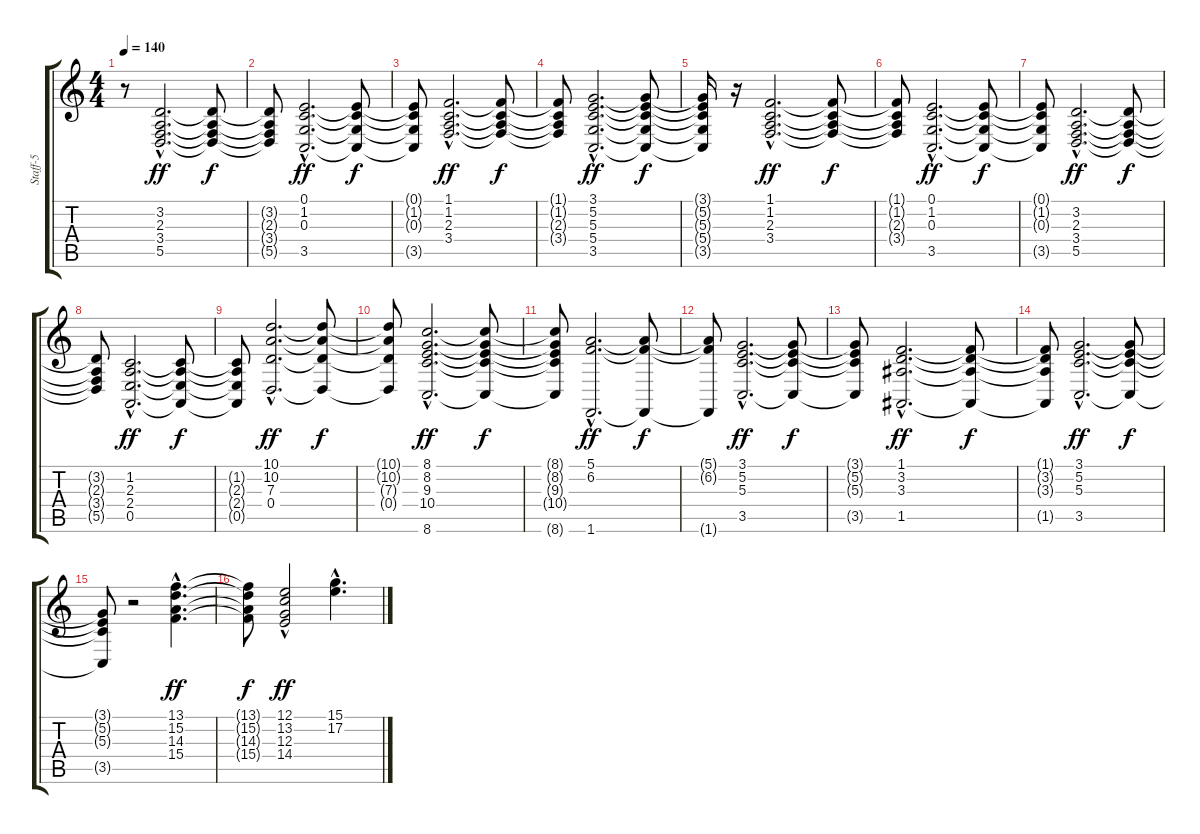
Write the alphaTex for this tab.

\track ("Staff-5" "Staff-5") {instrument stringensemble2}
\staff {score tabs}
\tuning (E4 B3 G3 D3 A2 E2) {hide}
\ts (4 4)
\tempo 140
\clef g2
\ks c
r.8{dy f} (3.2{hac} 2.3{hac} 3.4{hac} 5.5{hac}).2{d dy ff volume 8} (3.2{t} 2.3{t} 3.4{t} 5.5{t}).8{dy f} |
(3.2{t} 2.3{t} 3.4{t} 5.5{t}).8 (0.1{hac} 1.2{hac} 0.3{hac} 3.5{hac}).2{d dy ff volume 16} (0.1{t} 1.2{t} 0.3{t} 3.5{t}).8{dy f} |
(0.1{t} 1.2{t} 0.3{t} 3.5{t}).8 (1.1{hac} 1.2{hac} 2.3{hac} 3.4{hac}).2{d dy ff} (1.1{t} 1.2{t} 2.3{t} 3.4{t}).8{dy f} |
(1.1{t} 1.2{t} 2.3{t} 3.4{t}).8 (3.1{hac} 5.2{hac} 5.3{hac} 5.4{hac} 3.5{hac}).2{d dy ff} (3.1{t} 5.2{t} 5.3{t} 5.4{t} 3.5{t}).8{dy f} |
(3.1{t} 5.2{t} 5.3{t} 5.4{t} 3.5{t}).16 r.16 (1.1{hac} 1.2{hac} 2.3{hac} 3.4{hac}).2{d dy ff} (1.1{t} 1.2{t} 2.3{t} 3.4{t}).8{dy f} |
(1.1{t} 1.2{t} 2.3{t} 3.4{t}).8 (0.1{hac} 1.2{hac} 0.3{hac} 3.5{hac}).2{d dy ff} (0.1{t} 1.2{t} 0.3{t} 3.5{t}).8{dy f} |
(0.1{t} 1.2{t} 0.3{t} 3.5{t}).8 (3.2{hac} 2.3{hac} 3.4{hac} 5.5{hac}).2{d dy ff} (3.2{t} 2.3{t} 3.4{t} 5.5{t}).8{dy f} |
(3.2{t} 2.3{t} 3.4{t} 5.5{t}).8 (1.2{hac} 2.3{hac} 2.4{hac} 0.5{hac}).2{d dy ff} (1.2{t} 2.3{t} 2.4{t} 0.5{t}).8{dy f} |
(1.2{t} 2.3{t} 2.4{t} 0.5{t}).8 (10.1{hac} 10.2{hac} 7.3{hac} 0.4{hac}).2{d dy ff} (10.1{t} 10.2{t} 7.3{t} 0.4{t}).8{dy f} |
(10.1{t} 10.2{t} 7.3{t} 0.4{t}).8 (8.1{hac} 8.2{hac} 9.3{hac} 10.4{hac} 8.6{hac}).2{d dy ff} (8.1{t} 8.2{t} 9.3{t} 10.4{t} 8.6{t}).8{dy f} |
(8.1{t} 8.2{t} 9.3{t} 10.4{t} 8.6{t}).8 (5.1{hac} 6.2{hac} 1.6{hac}).2{d dy ff} (5.1{t} 6.2{t} 1.6{t}).8{dy f} |
(5.1{t} 6.2{t} 1.6{t}).8 (3.1{hac} 5.2{hac} 5.3{hac} 3.5{hac}).2{d dy ff} (3.1{t} 5.2{t} 5.3{t} 3.5{t}).8{dy f} |
(3.1{t} 5.2{t} 5.3{t} 3.5{t}).8 (1.1{hac} 3.2{hac} 3.3{hac} 1.5{hac}).2{d dy ff} (1.1{t} 3.2{t} 3.3{t} 1.5{t}).8{dy f} |
(1.1{t} 3.2{t} 3.3{t} 1.5{t}).8 (3.1{hac} 5.2{hac} 5.3{hac} 3.5{hac}).2{d dy ff} (3.1{t} 5.2{t} 5.3{t} 3.5{t}).8{dy f} |
(3.1{t} 5.2{t} 5.3{t} 3.5{t}).8 r.2 (13.1{hac} 15.2{hac} 14.3{hac} 15.4{hac}).4{d dy ff volume 0} |
(13.1{t} 15.2{t} 14.3{t} 15.4{t}).8{dy f} (12.1 13.2 12.3{hac} 14.4{hac}).2{dy ff volume 16} (15.1{hac} 17.2{hac}).4{d}
